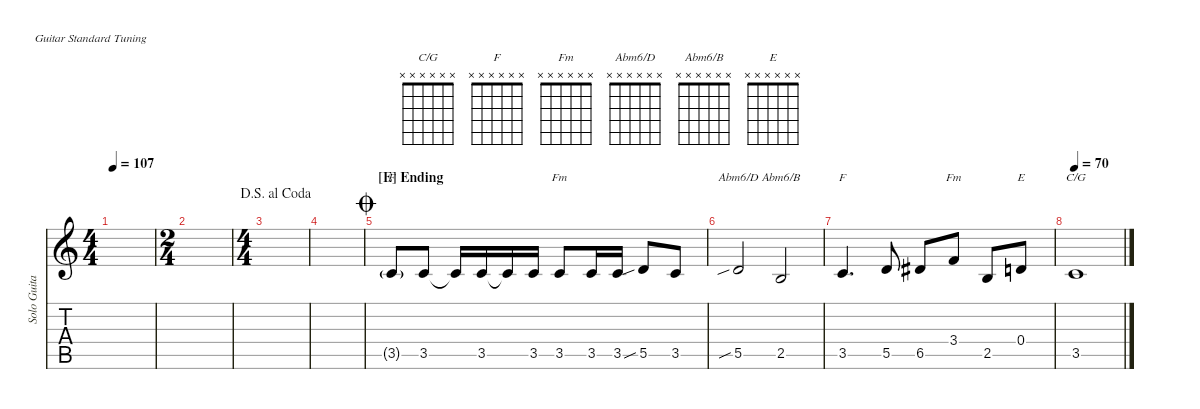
\defaultSystemsLayout 4
\hideDynamics
\bracketExtendMode nobrackets
\track ("Solo Guitar" "Solo Guita") {instrument acousticguitarsteel}
\staff {score tabs}
\tuning (E4 B3 G3 D3 A2 E2)
\chord ("C/G" x x x x x x)
\chord ("F" x x x x x x)
\chord ("Fm" x x x x x x)
\chord ("Abm6/D" x x x x x x)
\chord ("Abm6/B" x x x x x x)
\chord ("E" x x x x x x)
\ts (4 4)
\tempo 107
\clef g2
\ks c
|
\ts (2 4)
|
\ts (4 4)
\jump dalsegnoalcoda
|
|
\section ("E" "Ending")
\jump coda
3.5{g}.8{ch "F" beam Up} 3.5.8{beam Up} 3.5{t}.16{beam Up} 3.5.16{beam Up} 3.5{t}.16{beam Up} 3.5.16{beam Up} 3.5.8{ch "Fm" beam Up} 3.5.16{beam Up} 3.5.16{beam Up} 5.5{sib}.8{beam Up} 3.5.8{beam Up} |
5.5{sib}.2{ch "Abm6/D" beam Up} 2.5.2{ch "Abm6/B" beam Up} |
3.5.4{d ch "F" beam Up} 5.5.8{beam Up} 6.5{acc #}.8{beam Up} 3.4.8{ch "Fm" beam Up} 2.5.8{beam Up} 0.4.8{ch "E" beam Up} |
\tempo 70
3.5.1{ch "C/G" beam Up}
